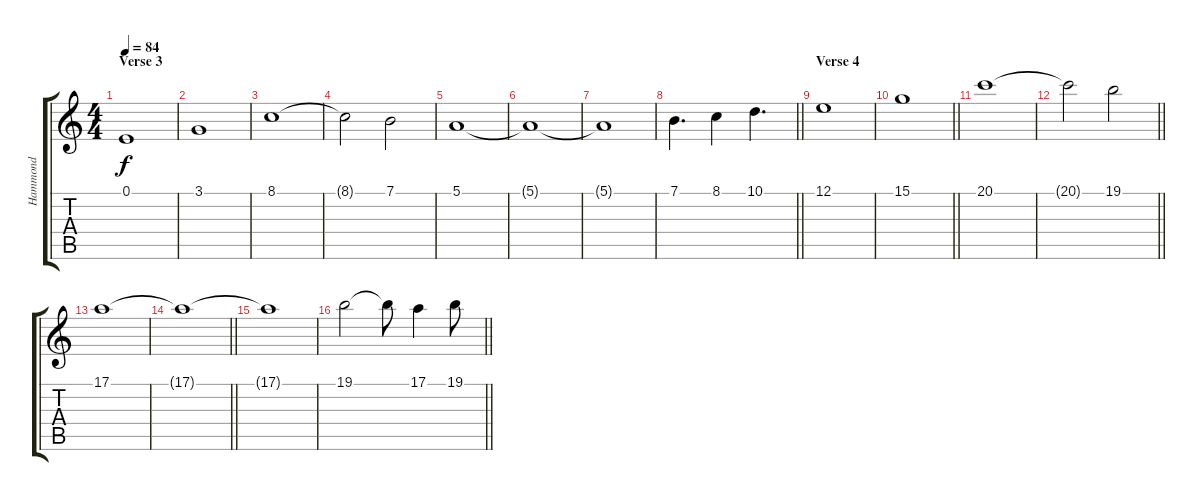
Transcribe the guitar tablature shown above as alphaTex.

\track ("Hammond" "Hammond") {instrument drawbarorgan}
\staff {score tabs}
\tuning (E4 B3 G3 D3 A2 E2) {hide}
\ts (4 4)
\section ("" "Verse 3")
\tempo 84
\clef g2
\ks c
0.1.1{dy f volume 12} |
3.1.1 |
8.1.1 |
8.1{t}.2 7.1.2 |
5.1.1 |
5.1{t}.1 |
5.1{t}.1 |
\barLineRight lightlight
7.1.4{d} 8.1.4 10.1.4{d} |
\section ("" "Verse 4")
12.1.1 |
\barLineRight lightlight
15.1.1 |
20.1.1 |
\barLineRight lightlight
20.1{t}.2 19.1.2 |
17.1.1 |
\barLineRight lightlight
17.1{t}.1 |
17.1{t}.1 |
\barLineRight lightlight
19.1.2 19.1{t}.8 17.1.4 19.1.8
